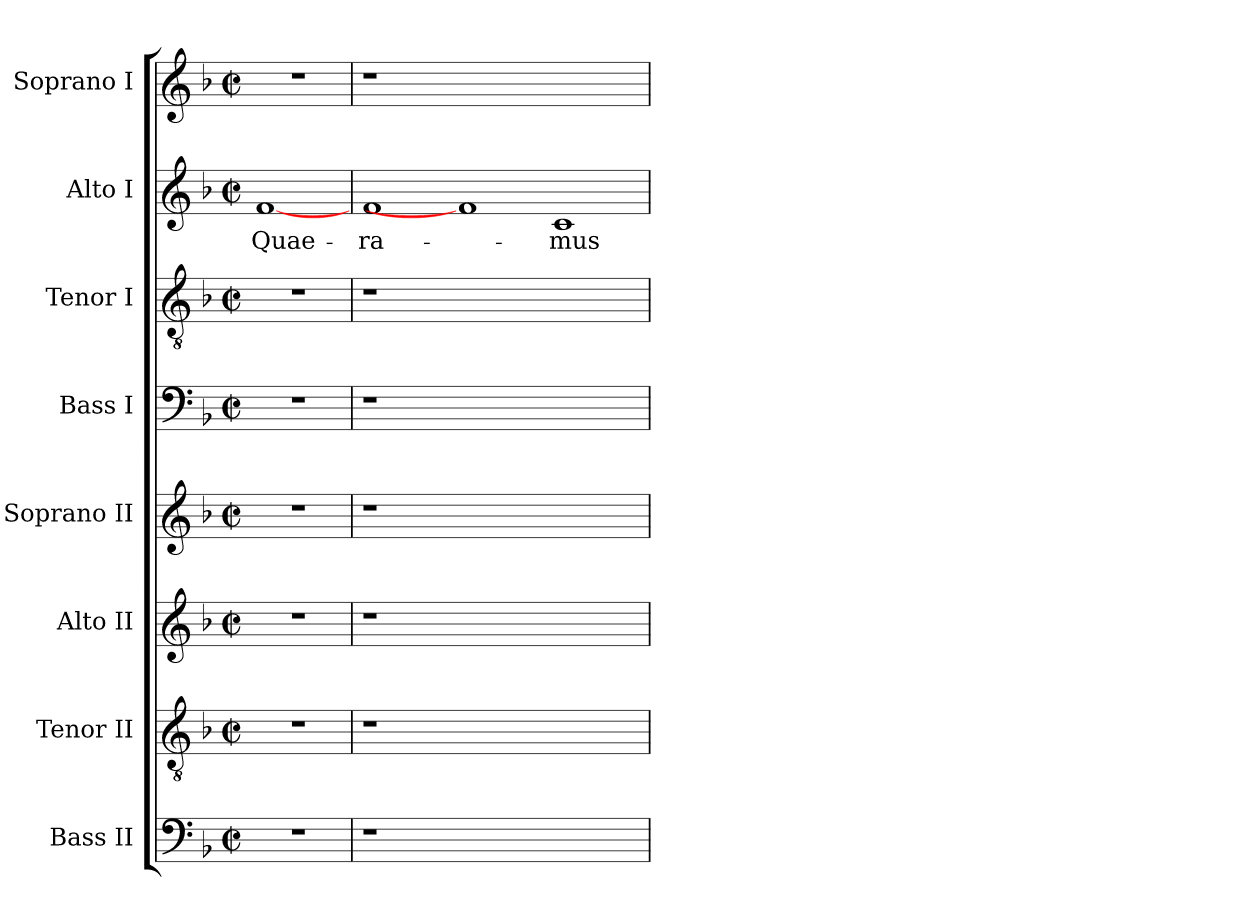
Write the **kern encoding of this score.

**kern	**kern	**kern	**kern	**kern	**kern	**kern	**text	**kern
*part8	*part7	*part6	*part5	*part4	*part3	*part2	*part2	*part1
*staff8	*staff7	*staff6	*staff5	*staff4	*staff3	*staff2	*staff2	*staff1
*I"Bass II	*I"Tenor II	*I"Alto II	*I"Soprano II	*I"Bass I	*I"Tenor I	*I"Alto I	*	*I"Soprano I
*I'B. II	*I'T. II	*I'A. II	*	*I'B. I	*I'T. I	*I'A. I	*	*
!!LO:PB:g=z
*clefF4	*clefGv2	*clefG2	*clefG2	*clefF4	*clefGv2	*clefG2	*	*clefG2
*	*ITrd7c12	*	*	*	*ITrd7c12	*	*	*
*k[b-]	*k[b-]	*k[b-]	*k[b-]	*k[b-]	*k[b-]	*k[b-]	*	*k[b-]
*F:	*F:	*F:	*F:	*F:	*F:	*F:	*	*F:
*M2/2	*M2/2	*M2/2	*M2/2	*M2/2	*M2/2	*M2/2	*	*M2/2
*met(c|)	*met(c|)	*met(c|)	*met(c|)	*met(c|)	*met(c|)	*met(c|)	*	*met(c|)
=1	=1	=1	=1	=1	=1	=1	=1	=1
!LO:N:vis=1	!LO:N:vis=1	!LO:N:vis=1	!LO:N:vis=1	!LO:N:vis=1	!LO:N:vis=1	!	!	!
!	!	!	!	!	!	!	!LO:LY:b:color=#000000	!LO:N:vis=1
1r	1r	1r	1r	1r	1r	[1fi	Quae-	1r
=2	=2	=2	=2	=2	=2	=2	=2	=2
!LO:N:vis=1	!LO:N:vis=1	!LO:N:vis=1	!LO:N:vis=1	!LO:N:vis=1	!LO:N:vis=1	!	!	!
!	!	!	!	!	!	!	!LO:LY:b:color=#000000	!LO:N:vis=1
1r	1r	1r	1r	1r	1r	1fi	-ra-	1r
0ryy	0ryy	0ryy	0ryy	0ryy	0ryy	1fi]	.	0ryy
!	!	!	!	!	!	!	!LO:LY:b:color=#000000	!
.	.	.	.	.	.	1ci	-mus	.
=	=	=	=	=	=	=	=	=
*-	*-	*-	*-	*-	*-	*-	*-	*-
